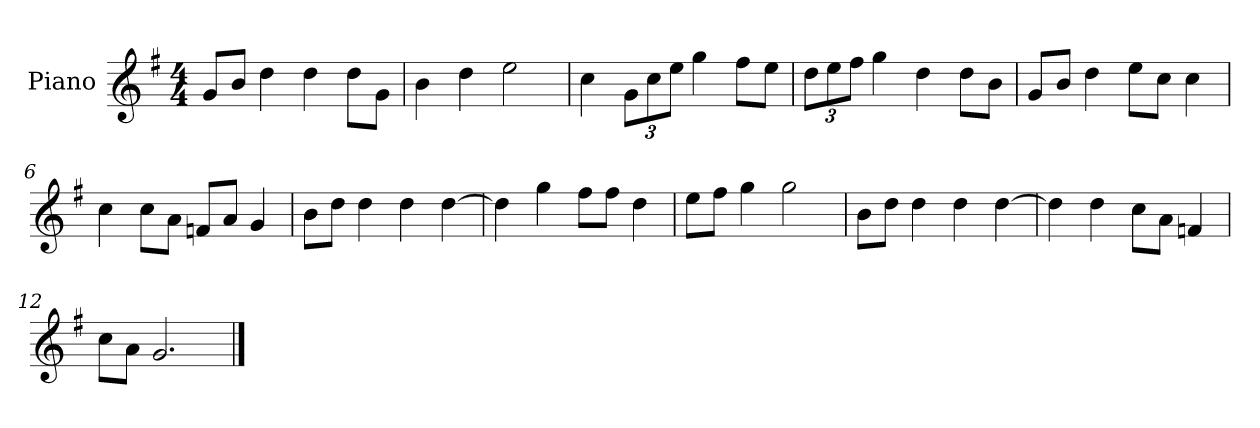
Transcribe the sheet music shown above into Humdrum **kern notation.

**kern
*part1
*staff1
*I"Piano
*I'P-no
*clefG2
*k[f#]
*M4/4
*MM90
=1
8g/L
8b/J
4dd\
4dd\
8dd\L
8g\J
=2
4b\
4dd\
2ee\
=3
4cc\
*Xbrackettup
12g\L
12cc\
12ee\J
4gg\
8ff#\L
8ee\J
=4
12dd\L
12ee\
12ff#\J
4gg\
4dd\
8dd\L
8b\J
=5
8g/L
8b/J
4dd\
8ee\L
8cc\J
4cc\
=6
4cc\
8cc\L
8a\J
8fn/L
8a/J
4g/
!!LO:LB:g=z
=7
8b\L
8dd\J
4dd\
4dd\
[4dd\
=8
4dd\]
4gg\
8ff#\L
8ff#\J
4dd\
=9
8ee\L
8ff#\J
4gg\
2gg\
=10
8b\L
8dd\J
4dd\
4dd\
[4dd\
=11
4dd\]
4dd\
8cc\L
8a\J
4fn/
=12
8cc\L
8a\J
2.g/
==
*-
